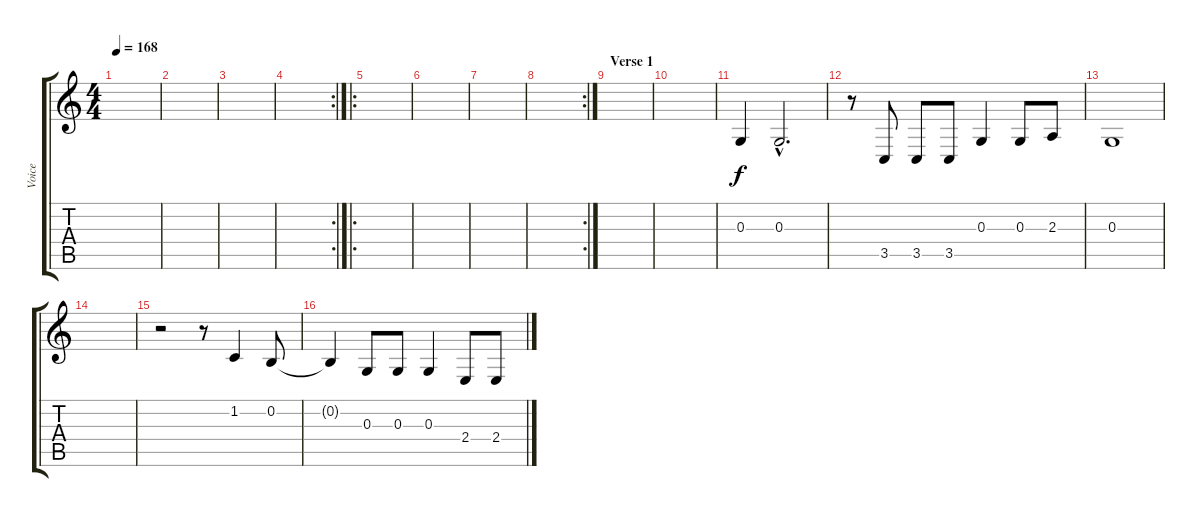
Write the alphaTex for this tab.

\track ("Voice" "Voice") {instrument clarinet}
\staff {score tabs}
\tuning (E4 B3 G3 D3 A2 E2) {hide}
\ts (4 4)
\tempo 168
\clef g2
\ks c
|
|
|
\rc 2
|
\ro
|
|
|
\rc 2
|
\section ("" "Verse 1")
|
|
0.3.4 0.3{hac}.2{d} |
r.8 3.5.8 3.5.8 3.5.8 0.3.4 0.3.8 2.3.8 |
0.3.1 |
|
r.2 r.8 1.2.4 0.2.8 |
0.2{t}.4 0.3.8 0.3.8 0.3.4 2.4.8 2.4.8
